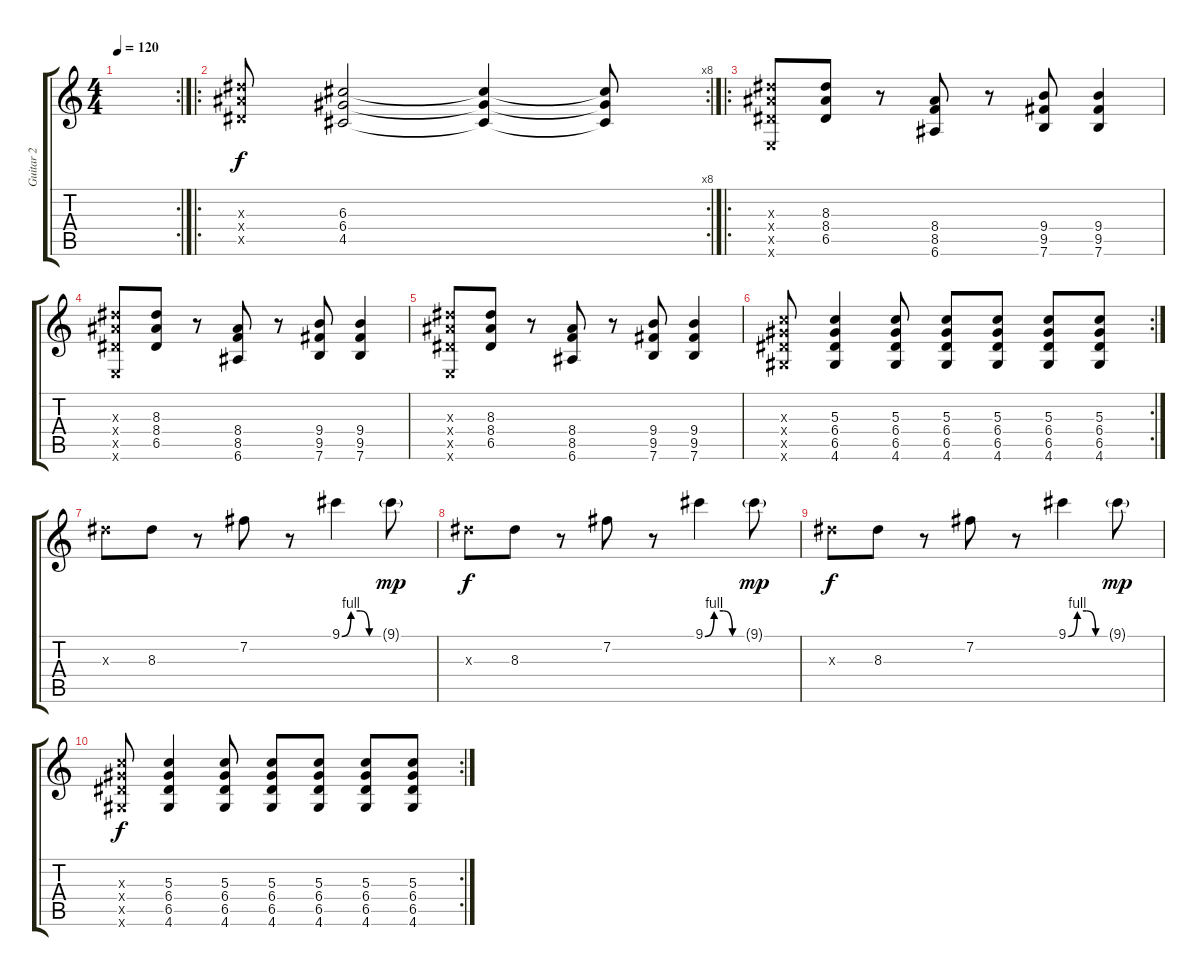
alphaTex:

\track ("Guitar 2" "Guitar 2") {instrument overdrivenguitar}
\staff {score tabs}
\tuning (E4 B3 G3 D3 A2 E2) {hide}
\rc 2
\ts (4 4)
\tempo 120
\clef g2
\ks c
|
\ro
\rc 8
(8.3{x} 8.4{x} 6.5{x}).8 (6.3 6.4 4.5).2 (6.3{t} 6.4{t} 4.5{t}).4 (6.3{t} 6.4{t} 4.5{t}).8 |
\ro
(8.3{x} 8.4{x} 6.5{x} 0.6{x}).8 (8.3 8.4 6.5).8 r.8 (8.4 8.5 6.6).8 r.8 (9.4 9.5 7.6).8 (9.4 9.5 7.6).4 |
(8.3{x} 8.4{x} 6.5{x} 0.6{x}).8 (8.3 8.4 6.5).8 r.8 (8.4 8.5 6.6).8 r.8 (9.4 9.5 7.6).8 (9.4 9.5 7.6).4 |
(8.3{x} 8.4{x} 6.5{x} 0.6{x}).8 (8.3 8.4 6.5).8 r.8 (8.4 8.5 6.6).8 r.8 (9.4 9.5 7.6).8 (9.4 9.5 7.6).4 |
\rc 2
(5.3{x} 6.4{x} 6.5{x} 4.6{x}).8 (5.3 6.4 6.5 4.6).4 (5.3 6.4 6.5 4.6).8 (5.3 6.4 6.5 4.6).8 (5.3 6.4 6.5 4.6).8 (5.3 6.4 6.5 4.6).8 (5.3 6.4 6.5 4.6).8 |
8.3{x}.8 8.3.8 r.8 7.2.8 r.8 9.1{be (custom 0 0 15 4 30 4 45 0 60 0)}.4 9.1{g}.8{dy mp} |
8.3{x}.8{dy f} 8.3.8 r.8 7.2.8 r.8 9.1{be (custom 0 0 15 4 30 4 45 0 60 0)}.4 9.1{g}.8{dy mp} |
8.3{x}.8{dy f} 8.3.8 r.8 7.2.8 r.8 9.1{be (custom 0 0 15 4 30 4 45 0 60 0)}.4 9.1{g}.8{dy mp} |
\rc 2
(5.3{x} 6.4{x} 6.5{x} 4.6{x}).8{dy f} (5.3 6.4 6.5 4.6).4 (5.3 6.4 6.5 4.6).8 (5.3 6.4 6.5 4.6).8 (5.3 6.4 6.5 4.6).8 (5.3 6.4 6.5 4.6).8 (5.3 6.4 6.5 4.6).8
